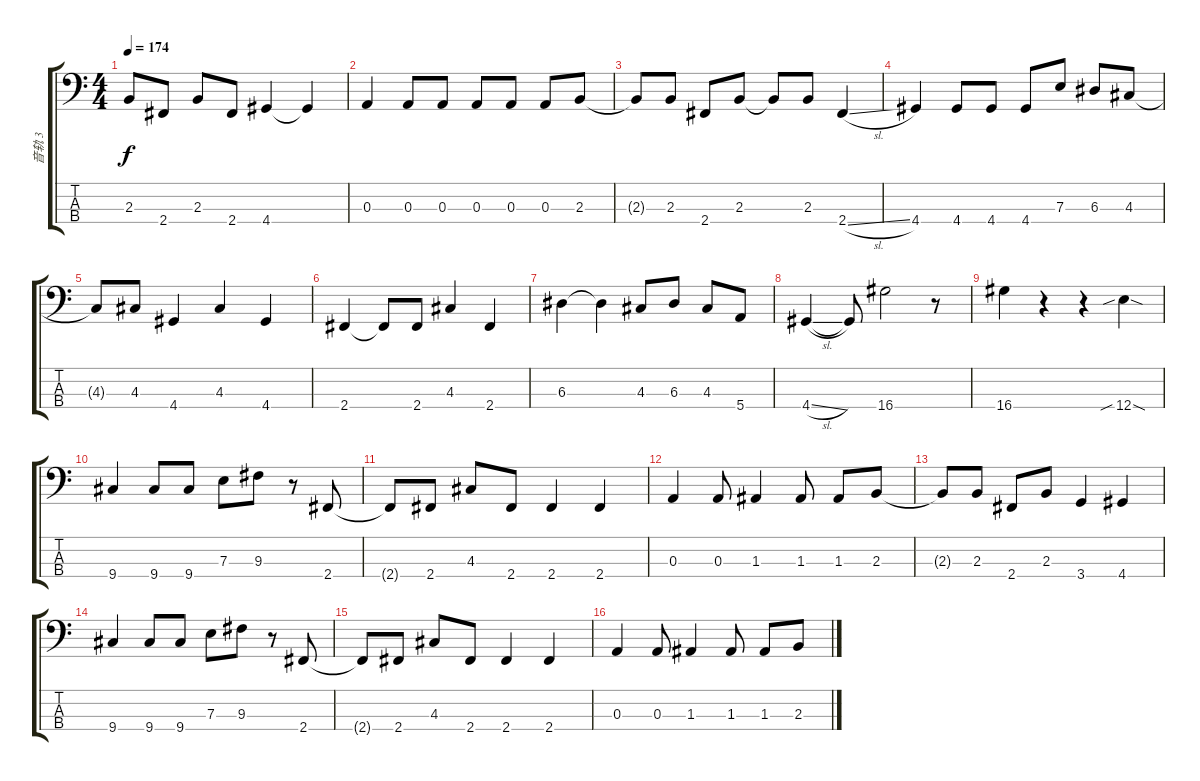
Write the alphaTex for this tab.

\track ("音轨 3" "音轨 3") {instrument electricbassfinger}
\staff {score tabs}
\tuning (G2 D2 A1 E1) {hide}
\ts (4 4)
\tempo 174
\clef f4
\ks c
2.3{t}.8{dy f} 2.4.8 2.3.8 2.4.8 4.4.4 4.4{t}.4 |
0.3.4 0.3.8 0.3.8 0.3.8 0.3.8 0.3.8 2.3.8 |
2.3{t}.8 2.3.8 2.4.8 2.3.8 2.3{t}.8 2.3.8 2.4{sl}.4 |
4.4.4 4.4.8 4.4.8 4.4.8 7.3.8 6.3.8 4.3.8 |
4.3{t}.8 4.3.8 4.4.4 4.3.4 4.4.4 |
2.4.4 2.4{t}.8 2.4.8 4.3.4 2.4.4 |
6.3.4 6.3{t}.4 4.3.8 6.3.8 4.3.8 5.4.8 |
4.4{sl}.4 4.4{t}.8 16.4.2 r.8 |
16.4.4 r.4 r.4 12.4{sib sod}.4 |
9.4.4 9.4.8 9.4.8 7.3.8 9.3.8 r.8 2.4.8 |
2.4{t}.8 2.4.8 4.3.8 2.4.8 2.4.4 2.4.4 |
0.3.4 0.3.8 1.3.4 1.3.8 1.3.8 2.3.8 |
2.3{t}.8 2.3.8 2.4.8 2.3.8 3.4.4 4.4.4 |
9.4.4 9.4.8 9.4.8 7.3.8 9.3.8 r.8 2.4.8 |
2.4{t}.8 2.4.8 4.3.8 2.4.8 2.4.4 2.4.4 |
0.3.4 0.3.8 1.3.4 1.3.8 1.3.8 2.3.8
